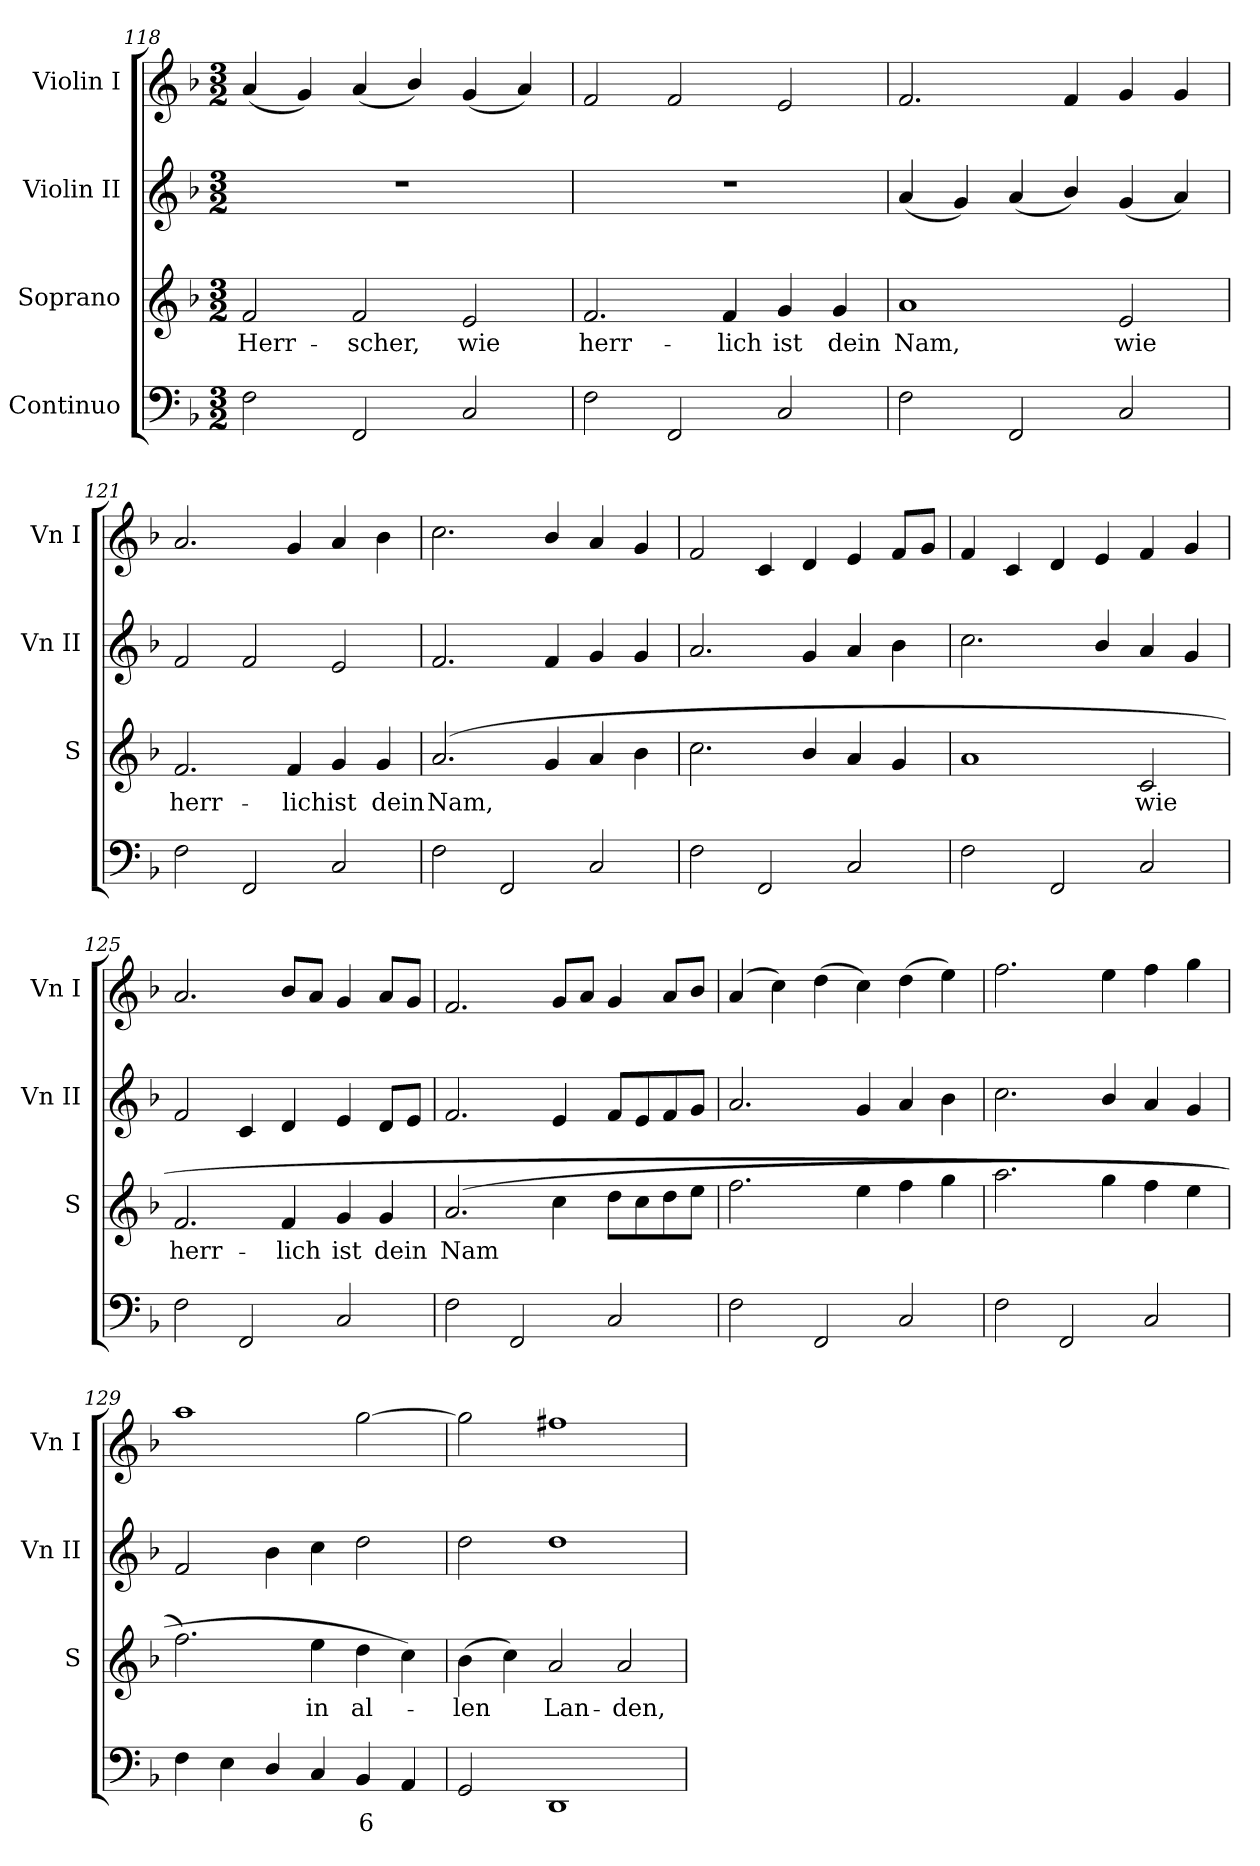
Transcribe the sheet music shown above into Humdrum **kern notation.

**kern	**text	**kern	**text	**kern	**kern
*part4	*part4	*part3	*part3	*part2	*part1
*staff4	*staff4	*staff3	*staff3	*staff2	*staff1
*I"Continuo	*	*I"Soprano	*	*I"Violin II	*I"Violin I
*	*	*I'S	*	*I'Vn II	*I'Vn I
!!LO:LB:g=z
*clefF4	*	*clefG2	*	*clefG2	*clefG2
*k[b-]	*	*k[b-]	*	*k[b-]	*k[b-]
*F:	*	*F:	*	*F:	*F:
*M3/2	*	*M3/2	*	*M3/2	*M3/2
=118	=118	=118	=118	=118	=118
!	!	!	!LO:LY:b	!LO:N:vis=1	!
2F	.	2f	Herr-	1.r	(<4a
.	.	.	.	.	4g)
!	!	!	!LO:LY:b	!	!
2FF	.	2f	-scher,	.	(<4a
.	.	.	.	.	4b-/)
!	!	!	!LO:LY:b	!	!
2C	.	2e	wie	.	(<4g
.	.	.	.	.	4a)
=119	=119	=119	=119	=119	=119
!	!	!	!LO:LY:b	!LO:N:vis=1	!
2F	.	2.f	herr-	1.r	2f
2FF	.	.	.	.	2f
!	!	!	!LO:LY:b	!	!
.	.	4f	-lich	.	.
!	!	!	!LO:LY:b	!	!
2C	.	4g	ist	.	2e
!	!	!	!LO:LY:b	!	!
.	.	4g	dein	.	.
=120	=120	=120	=120	=120	=120
!	!	!	!LO:LY:b	!	!
2F	.	1a	Nam,	(<4a	2.f
.	.	.	.	4g)	.
2FF	.	.	.	(<4a	.
.	.	.	.	4b-/)	4f
!	!	!	!LO:LY:b	!	!
2C	.	2e	wie	(<4g	4g
.	.	.	.	4a)	4g
=121	=121	=121	=121	=121	=121
!	!	!	!LO:LY:b	!	!
2F	.	2.f	herr-	2f	2.a
2FF	.	.	.	2f	.
!	!	!	!LO:LY:b	!	!
.	.	4f	-lich	.	4g
!	!	!	!LO:LY:b	!	!
2C	.	4g	ist	2e	4a
!	!	!	!LO:LY:b	!	!
.	.	4g	dein	.	4b-
=122	=122	=122	=122	=122	=122
!	!	!	!LO:LY:b	!	!
2F	.	(>2.a	Nam,	2.f	2.cc
2FF	.	.	.	.	.
.	.	4g	.	4f	4b-/
2C	.	4a	.	4g	4a
.	.	4b-	.	4g	4g
=123	=123	=123	=123	=123	=123
2F	.	2.cc	.	2.a	2f
2FF	.	.	.	.	4c
.	.	4b-/	.	4g	4d
2C	.	4a	.	4a	4e
.	.	4g	.	4b-	8fL
.	.	.	.	.	8gJ
!!LO:LB:g=z
=124	=124	=124	=124	=124	=124
2F	.	1a	.	2.cc	4f
.	.	.	.	.	4c
2FF	.	.	.	.	4d
.	.	.	.	4b-/	4e
!	!	!	!LO:LY:b	!	!
2C	.	2c	wie	4a	4f
.	.	.	.	4g	4g
=125	=125	=125	=125	=125	=125
!	!	!	!LO:LY:b	!	!
2F	.	2.f	herr-	2f	2.a
2FF	.	.	.	4c	.
!	!	!	!LO:LY:b	!	!
.	.	4f	-lich	4d	8b-L
.	.	.	.	.	8aJ
!	!	!	!LO:LY:b	!	!
2C	.	4g	ist	4e	4g
!	!	!	!LO:LY:b	!	!
.	.	4g	dein	8dL	8aL
.	.	.	.	8eJ	8gJ
=126	=126	=126	=126	=126	=126
!	!	!	!LO:LY:b	!	!
2F	.	(>2.a	Nam	2.f	2.f
2FF	.	.	.	.	.
.	.	4cc	.	4e	8gL
.	.	.	.	.	8aJ
2C	.	8ddL	.	8fL	4g
.	.	8cc	.	8e	.
.	.	8dd	.	8f	8aL
.	.	8eeJ	.	8gJ	8b-J
=127	=127	=127	=127	=127	=127
2F	.	2.ff	.	2.a	(<4a
.	.	.	.	.	4cc)
2FF	.	.	.	.	(>4dd
.	.	4ee	.	4g	4cc)
2C	.	4ff	.	4a	(>4dd
.	.	4gg	.	4b-	4ee)
=128	=128	=128	=128	=128	=128
2F	.	2.aa	.	2.cc	2.ff
2FF	.	.	.	.	.
.	.	4gg	.	4b-/	4ee
2C	.	4ff	.	4a	4ff
.	.	4ee	.	4g	4gg
=129	=129	=129	=129	=129	=129
4F	.	2.ff)	.	2f	1aa
4E	.	.	.	.	.
4D/	.	.	.	4b-	.
!	!	!	!LO:LY:b	!	!
4C	.	4ee	in	4cc	.
!	!LO:LY:b	!	!LO:LY:b	!	!
4BB-	6	4dd	al-	2dd	[2gg
4AA	.	4cc)	.	.	.
!!LO:LB:g=z
=130	=130	=130	=130	=130	=130
!	!	!	!LO:LY:b	!	!
2GG	.	(>4b-	len	2dd	2gg]
.	.	4cc)	.	.	.
!	!	!	!LO:LY:b	!	!
1DD	.	2a	Lan-	1dd	1ff#X
!	!	!	!LO:LY:b	!	!
.	.	2a	-den,	.	.
=	=	=	=	=	=
*-	*-	*-	*-	*-	*-
